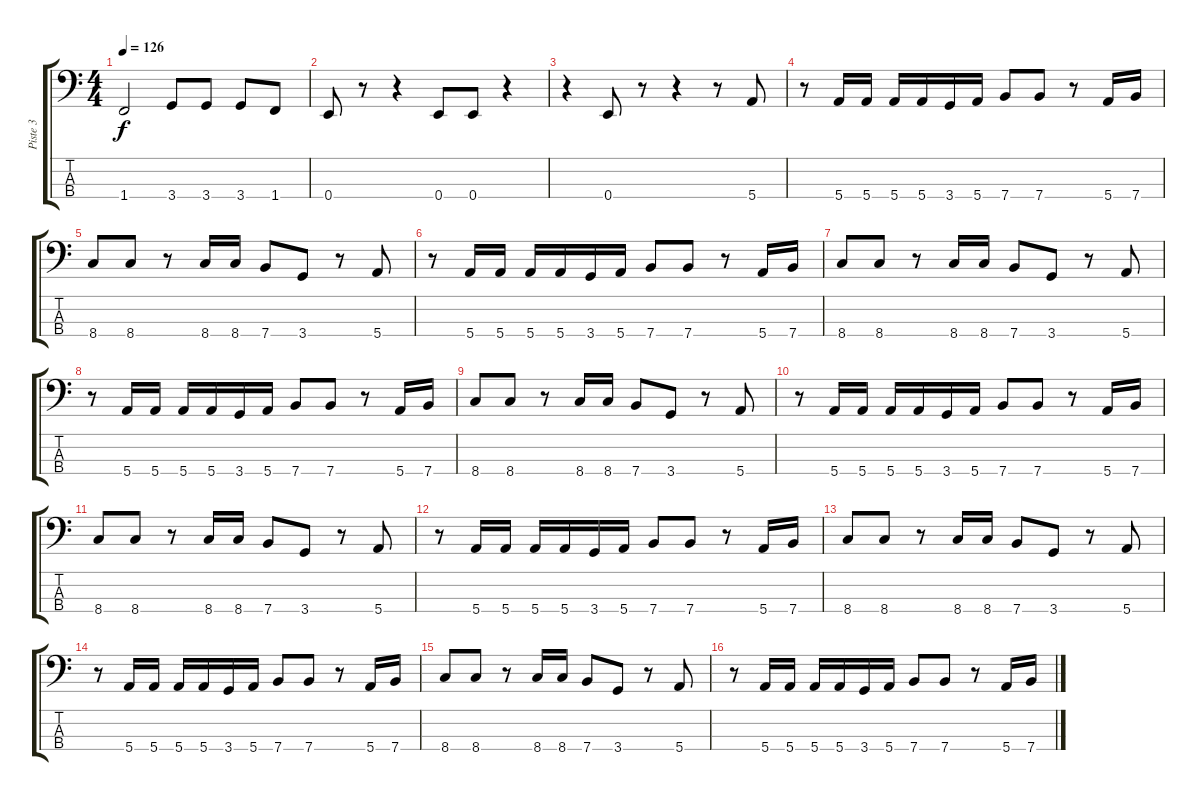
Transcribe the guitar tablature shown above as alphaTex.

\track ("Piste 3" "Piste 3") {instrument electricbasspick}
\staff {score tabs}
\tuning (G2 D2 A1 E1) {hide}
\ts (4 4)
\tempo 126
\clef f4
\ks c
1.4{t}.2{dy f} 3.4.8 3.4.8 3.4.8 1.4.8 |
0.4.8 r.8 r.4 0.4.8 0.4.8 r.4 |
r.4 0.4.8 r.8 r.4 r.8 5.4.8 |
r.8 5.4.16 5.4.16 5.4.16 5.4.16 3.4.16 5.4.16 7.4.8 7.4.8 r.8 5.4.16 7.4.16 |
8.4.8 8.4.8 r.8 8.4.16 8.4.16 7.4.8 3.4.8 r.8 5.4.8 |
r.8 5.4.16 5.4.16 5.4.16 5.4.16 3.4.16 5.4.16 7.4.8 7.4.8 r.8 5.4.16 7.4.16 |
8.4.8 8.4.8 r.8 8.4.16 8.4.16 7.4.8 3.4.8 r.8 5.4.8 |
r.8 5.4.16 5.4.16 5.4.16 5.4.16 3.4.16 5.4.16 7.4.8 7.4.8 r.8 5.4.16 7.4.16 |
8.4.8 8.4.8 r.8 8.4.16 8.4.16 7.4.8 3.4.8 r.8 5.4.8 |
r.8 5.4.16 5.4.16 5.4.16 5.4.16 3.4.16 5.4.16 7.4.8 7.4.8 r.8 5.4.16 7.4.16 |
8.4.8 8.4.8 r.8 8.4.16 8.4.16 7.4.8 3.4.8 r.8 5.4.8 |
r.8 5.4.16 5.4.16 5.4.16 5.4.16 3.4.16 5.4.16 7.4.8 7.4.8 r.8 5.4.16 7.4.16 |
8.4.8 8.4.8 r.8 8.4.16 8.4.16 7.4.8 3.4.8 r.8 5.4.8 |
r.8 5.4.16 5.4.16 5.4.16 5.4.16 3.4.16 5.4.16 7.4.8 7.4.8 r.8 5.4.16 7.4.16 |
8.4.8 8.4.8 r.8 8.4.16 8.4.16 7.4.8 3.4.8 r.8 5.4.8 |
r.8 5.4.16 5.4.16 5.4.16 5.4.16 3.4.16 5.4.16 7.4.8 7.4.8 r.8 5.4.16 7.4.16
